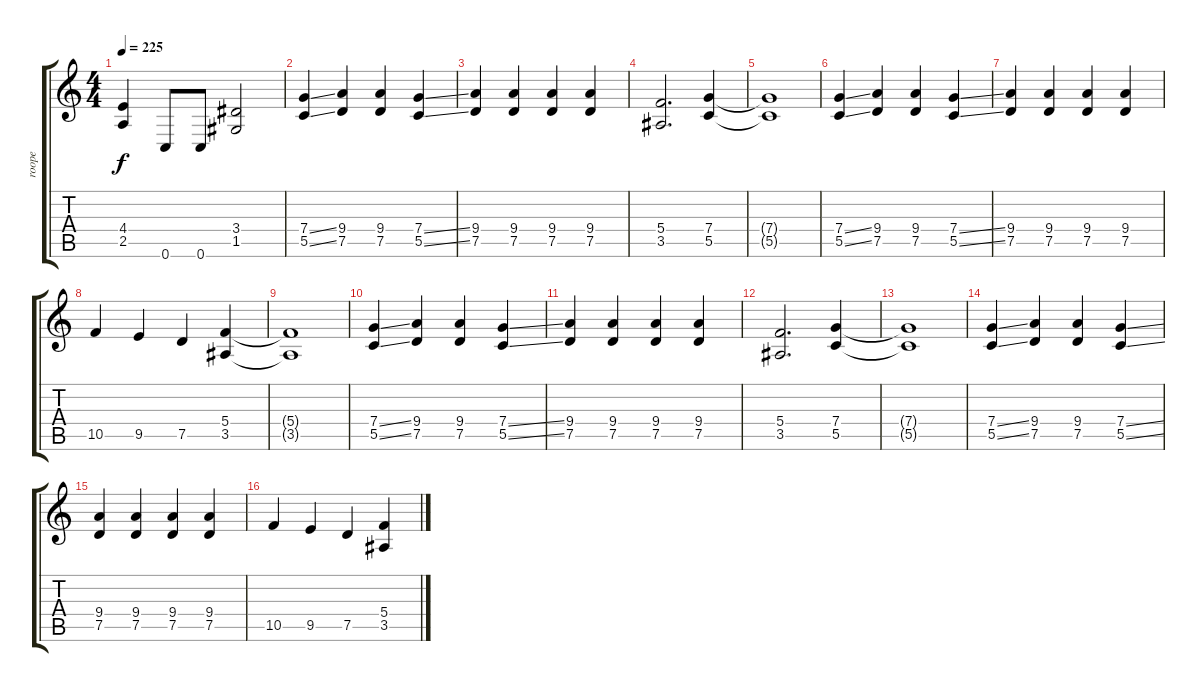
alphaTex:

\track ("roope" "roope") {instrument distortionguitar}
\staff {score tabs}
\tuning (D4 A3 F3 C3 G2 C2) {hide}
\ts (4 4)
\tempo 225
\clef g2
\ks c
(4.4{t} 2.5{t}).4{dy f} 0.6.8 0.6.8 (3.4 1.5).2 |
(7.4{ss} 5.5{ss}).4 (9.4 7.5).4 (9.4 7.5).4 (7.4{ss} 5.5{ss}).4 |
(9.4 7.5).4 (9.4 7.5).4 (9.4 7.5).4 (9.4 7.5).4 |
(5.4 3.5).2{d} (7.4 5.5).4 |
(7.4{t} 5.5{t}).1 |
(7.4{ss} 5.5{ss}).4 (9.4 7.5).4 (9.4 7.5).4 (7.4{ss} 5.5{ss}).4 |
(9.4 7.5).4 (9.4 7.5).4 (9.4 7.5).4 (9.4 7.5).4 |
10.5.4 9.5.4 7.5.4 (5.4 3.5).4 |
(5.4{t} 3.5{t}).1 |
(7.4{ss} 5.5{ss}).4 (9.4 7.5).4 (9.4 7.5).4 (7.4{ss} 5.5{ss}).4 |
(9.4 7.5).4 (9.4 7.5).4 (9.4 7.5).4 (9.4 7.5).4 |
(5.4 3.5).2{d} (7.4 5.5).4 |
(7.4{t} 5.5{t}).1 |
(7.4{ss} 5.5{ss}).4 (9.4 7.5).4 (9.4 7.5).4 (7.4{ss} 5.5{ss}).4 |
(9.4 7.5).4 (9.4 7.5).4 (9.4 7.5).4 (9.4 7.5).4 |
10.5.4 9.5.4 7.5.4 (5.4 3.5).4
